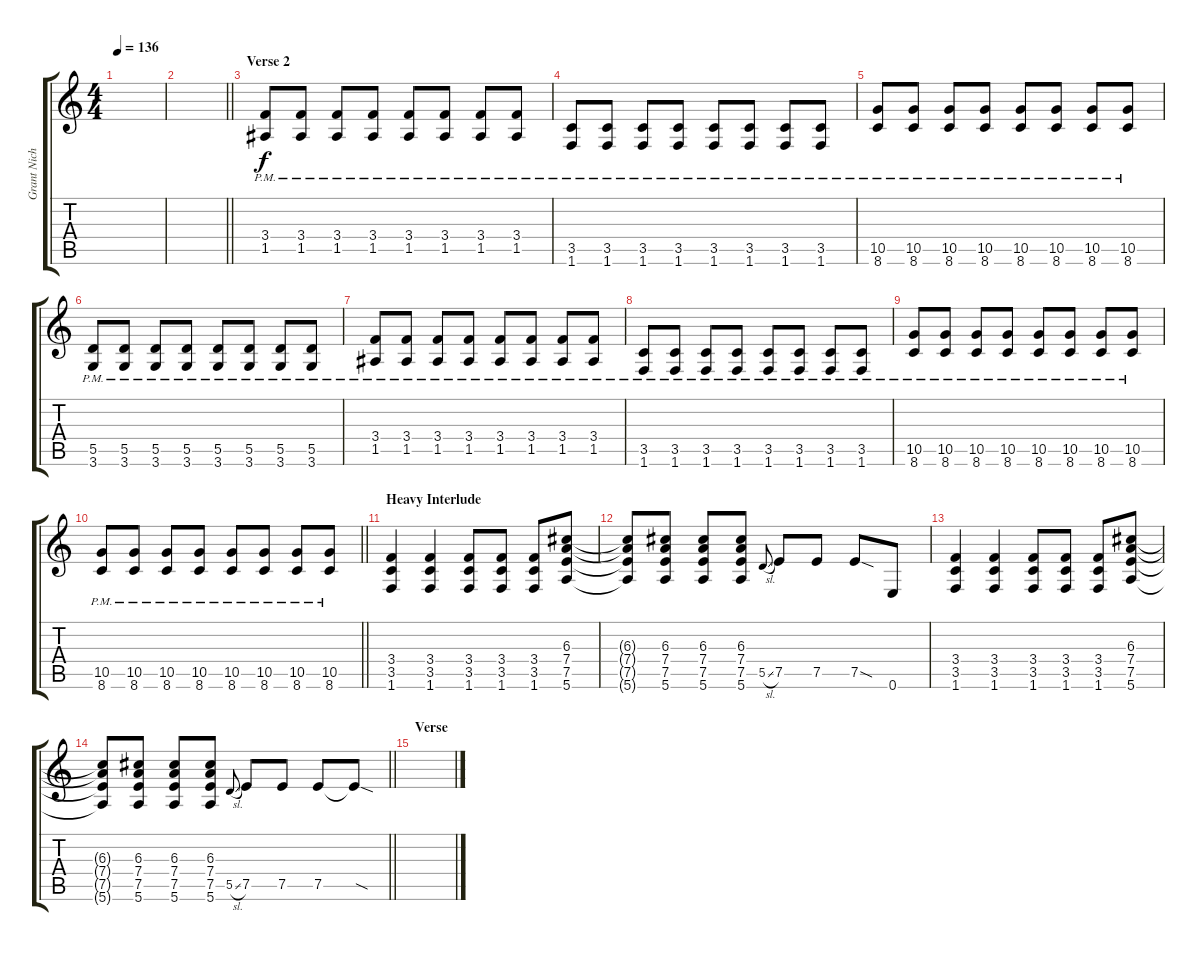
\track ("Grant Nicholas 2" "Grant Nich") {instrument overdrivenguitar}
\staff {score tabs}
\tuning (E4 B3 G3 D3 A2 E2) {hide}
\ts (4 4)
\tempo 136
\clef g2
\ks c
|
\barLineRight lightlight
|
\section ("" "Verse 2")
(3.4{pm} 1.5{pm}).8 (3.4{pm} 1.5{pm}).8 (3.4{pm} 1.5{pm}).8 (3.4{pm} 1.5{pm}).8 (3.4{pm} 1.5{pm}).8 (3.4{pm} 1.5{pm}).8 (3.4{pm} 1.5{pm}).8 (3.4{pm} 1.5{pm}).8 |
(3.5{pm} 1.6{pm}).8 (3.5{pm} 1.6{pm}).8 (3.5{pm} 1.6{pm}).8 (3.5{pm} 1.6{pm}).8 (3.5{pm} 1.6{pm}).8 (3.5{pm} 1.6{pm}).8 (3.5{pm} 1.6{pm}).8 (3.5{pm} 1.6{pm}).8 |
(10.5{pm} 8.6{pm}).8 (10.5{pm} 8.6{pm}).8 (10.5{pm} 8.6{pm}).8 (10.5{pm} 8.6{pm}).8 (10.5{pm} 8.6{pm}).8 (10.5{pm} 8.6{pm}).8 (10.5{pm} 8.6{pm}).8 (10.5{pm} 8.6{pm}).8 |
(5.5{pm} 3.6{pm}).8 (5.5{pm} 3.6{pm}).8 (5.5{pm} 3.6{pm}).8 (5.5{pm} 3.6{pm}).8 (5.5{pm} 3.6{pm}).8 (5.5{pm} 3.6{pm}).8 (5.5{pm} 3.6{pm}).8 (5.5{pm} 3.6{pm}).8 |
(3.4{pm} 1.5{pm}).8 (3.4{pm} 1.5{pm}).8 (3.4{pm} 1.5{pm}).8 (3.4{pm} 1.5{pm}).8 (3.4{pm} 1.5{pm}).8 (3.4{pm} 1.5{pm}).8 (3.4{pm} 1.5{pm}).8 (3.4{pm} 1.5{pm}).8 |
(3.5{pm} 1.6{pm}).8 (3.5{pm} 1.6{pm}).8 (3.5{pm} 1.6{pm}).8 (3.5{pm} 1.6{pm}).8 (3.5{pm} 1.6{pm}).8 (3.5{pm} 1.6{pm}).8 (3.5{pm} 1.6{pm}).8 (3.5{pm} 1.6{pm}).8 |
(10.5{pm} 8.6{pm}).8 (10.5{pm} 8.6{pm}).8 (10.5{pm} 8.6{pm}).8 (10.5{pm} 8.6{pm}).8 (10.5{pm} 8.6{pm}).8 (10.5{pm} 8.6{pm}).8 (10.5{pm} 8.6{pm}).8 (10.5{pm} 8.6{pm}).8 |
\barLineRight lightlight
(10.5{pm} 8.6{pm}).8 (10.5{pm} 8.6{pm}).8 (10.5{pm} 8.6{pm}).8 (10.5{pm} 8.6{pm}).8 (10.5{pm} 8.6{pm}).8 (10.5{pm} 8.6{pm}).8 (10.5{pm} 8.6{pm}).8 (10.5{pm} 8.6{pm}).8 |
\section ("" "Heavy Interlude")
(3.4 3.5 1.6).4 (3.4 3.5 1.6).4 (3.4 3.5 1.6).8 (3.4 3.5 1.6).8 (3.4 3.5 1.6).8 (6.3 7.4 7.5 5.6).8 |
(6.3{t} 7.4{t} 7.5{t} 5.6{t}).8 (6.3 7.4 7.5 5.6).8 (6.3 7.4 7.5 5.6).8 (6.3 7.4 7.5 5.6).8 5.5{sl}.8{gr onbeat} 7.5.8 7.5.8 7.5{sod}.8 0.6.8 |
(3.4 3.5 1.6).4 (3.4 3.5 1.6).4 (3.4 3.5 1.6).8 (3.4 3.5 1.6).8 (3.4 3.5 1.6).8 (6.3 7.4 7.5 5.6).8 |
\barLineRight lightlight
(6.3{t} 7.4{t} 7.5{t} 5.6{t}).8 (6.3 7.4 7.5 5.6).8 (6.3 7.4 7.5 5.6).8 (6.3 7.4 7.5 5.6).8 5.5{sl}.8{gr onbeat} 7.5.8 7.5.8 7.5.8 7.5{sod t}.8 |
\section ("" "Verse")
